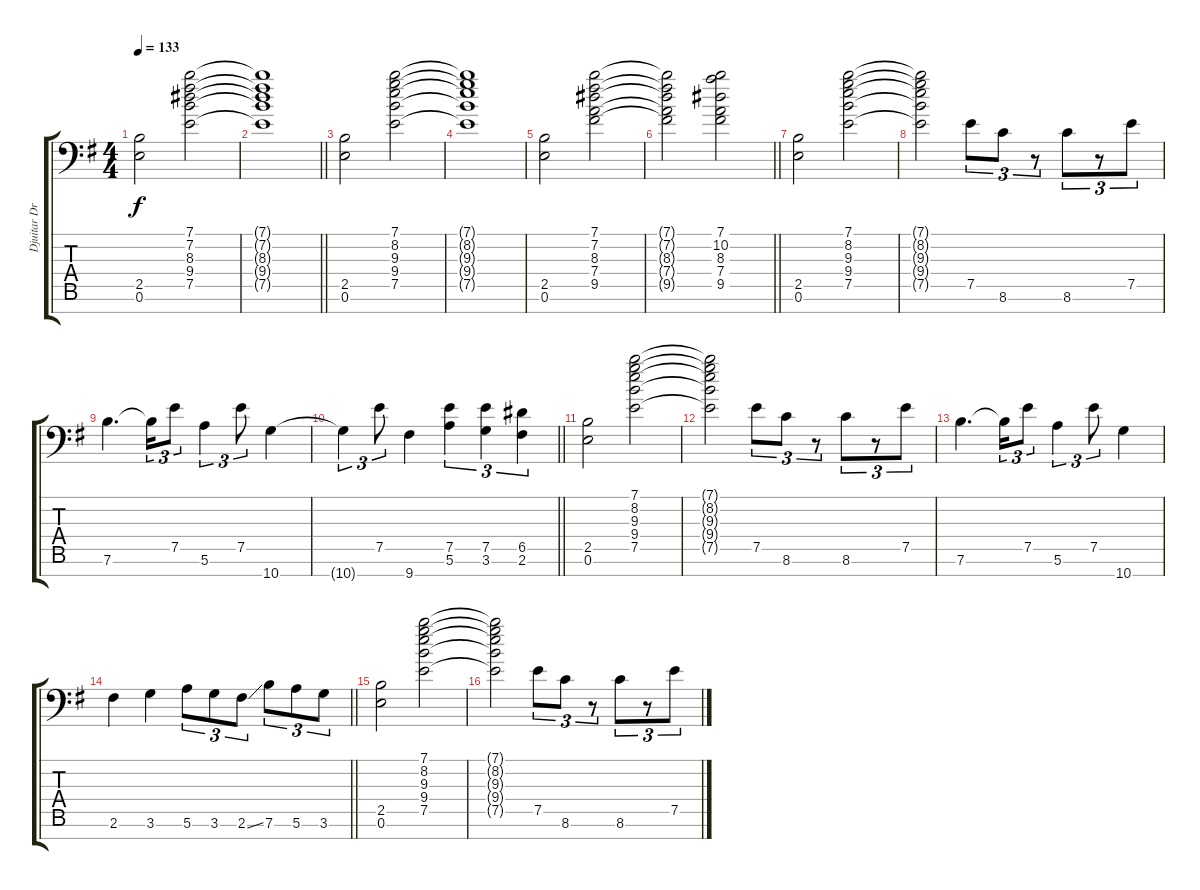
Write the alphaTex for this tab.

\track ("Djuitar Dropped A" "Djuitar Dr") {instrument distortionguitar}
\staff {score tabs}
\tuning (E4 B3 G3 D3 A2 E2 A1) {hide}
\ts (4 4)
\tempo 133
\clef f4
\ks eminor
(2.5 0.6).2{dy f} (7.1 7.2 8.3 9.4 7.5).2 |
\barLineRight lightlight
(7.1{t} 7.2{t} 8.3{t} 9.4{t} 7.5{t}).1 |
(2.5 0.6).2 (7.1 8.2 9.3 9.4 7.5).2 |
(7.1{t} 8.2{t} 9.3{t} 9.4{t} 7.5{t}).1 |
(2.5 0.6).2 (7.1 7.2 8.3 7.4 9.5).2 |
\barLineRight lightlight
(7.1{t} 7.2{t} 8.3{t} 7.4{t} 9.5{t}).2 (7.1 10.2 8.3 7.4 9.5).2 |
\section ("" "")
(2.5 0.6).2{instrument distortionguitar} (7.1 8.2 9.3 9.4 7.5).2{balance 16} |
(7.1{t} 8.2{t} 9.3{t} 9.4{t} 7.5{t}).2 7.5.8{tu (3 2)} 8.6.8{tu (3 2)} r.8{tu (3 2)} 8.6.8{tu (3 2)} r.8{tu (3 2)} 7.5.8{tu (3 2)} |
7.6.4{d} 7.6{t}.16{tu (3 2)} 7.5.8{tu (3 2)} 5.6.4{tu (3 2)} 7.5.8{tu (3 2)} 10.7.4 |
\barLineRight lightlight
10.7{t}.4{tu (3 2)} 7.5.8{tu (3 2)} 9.7.4 (7.5 5.6).4{tu (3 2)} (7.5 3.6).4{tu (3 2)} (6.5 2.6).4{tu (3 2)} |
(2.5 0.6).2 (7.1 8.2 9.3 9.4 7.5).2 |
(7.1{t} 8.2{t} 9.3{t} 9.4{t} 7.5{t}).2 7.5.8{tu (3 2)} 8.6.8{tu (3 2)} r.8{tu (3 2)} 8.6.8{tu (3 2)} r.8{tu (3 2)} 7.5.8{tu (3 2)} |
7.6.4{d} 7.6{t}.16{tu (3 2)} 7.5.8{tu (3 2)} 5.6.4{tu (3 2)} 7.5.8{tu (3 2)} 10.7.4 |
\barLineRight lightlight
2.6.4 3.6.4 5.6.8{tu (3 2) balance 7} 3.6.8{tu (3 2)} 2.6{ss}.8{tu (3 2)} 7.6.8{tu (3 2)} 5.6.8{tu (3 2)} 3.6.8{tu (3 2)} |
(2.5 0.6).2{balance 16} (7.1 8.2 9.3 9.4 7.5).2 |
(7.1{t} 8.2{t} 9.3{t} 9.4{t} 7.5{t}).2 7.5.8{tu (3 2)} 8.6.8{tu (3 2)} r.8{tu (3 2)} 8.6.8{tu (3 2)} r.8{tu (3 2)} 7.5.8{tu (3 2)}
